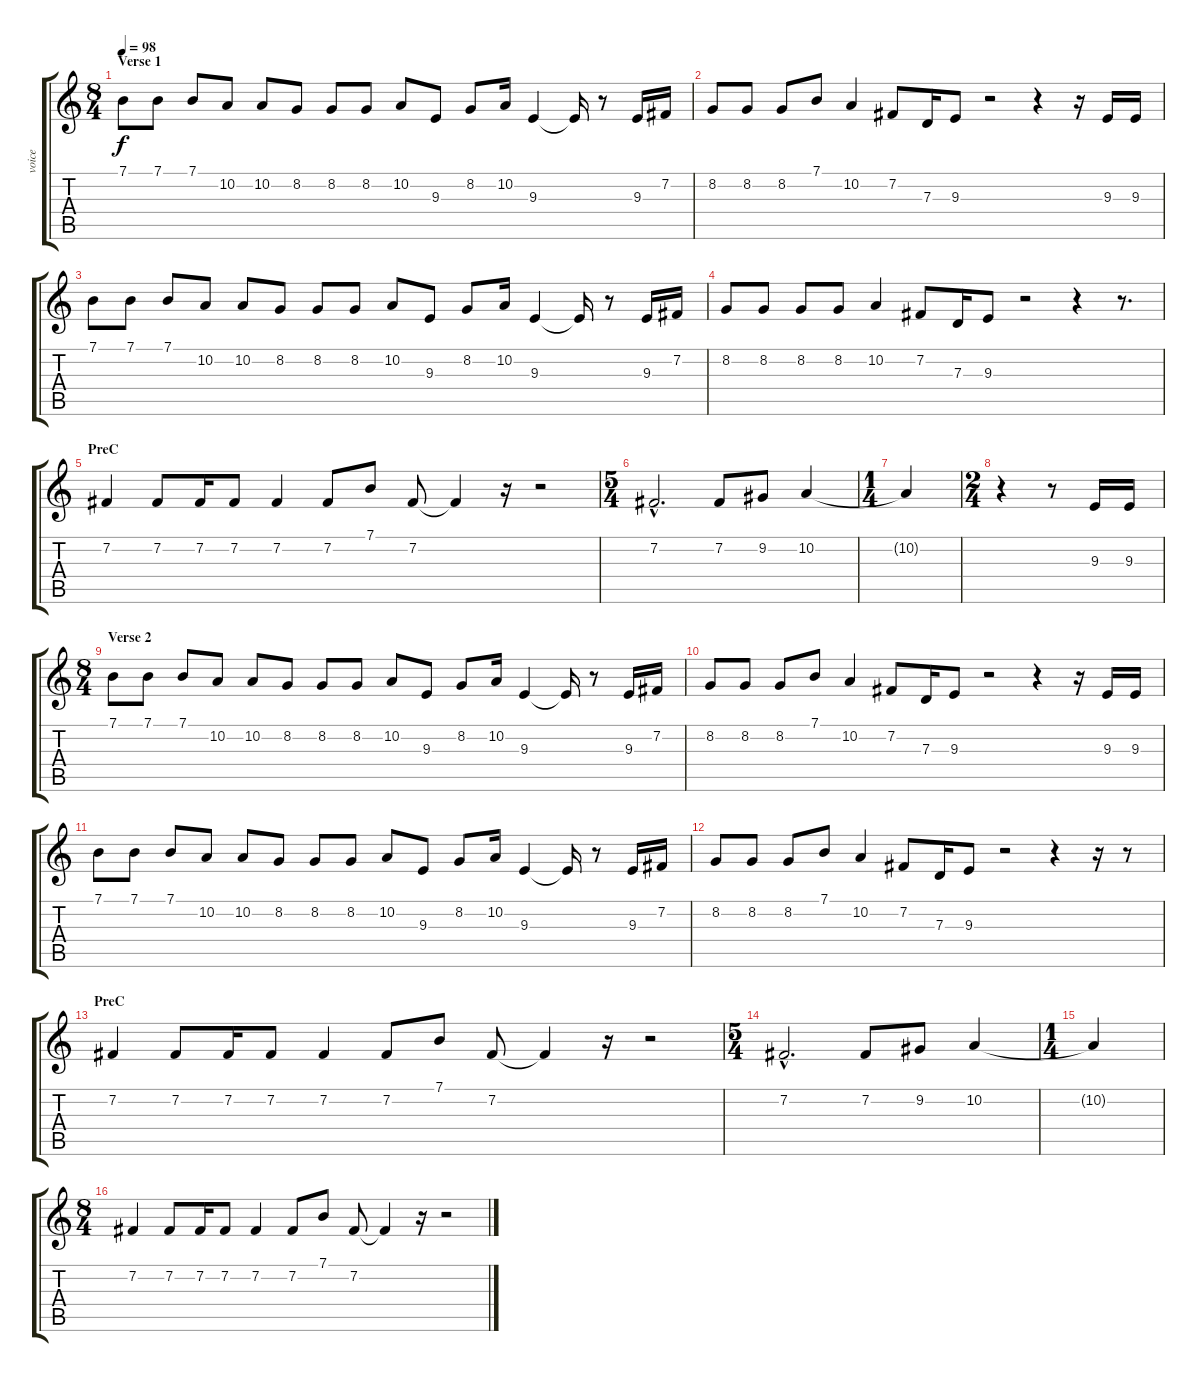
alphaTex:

\track ("voice" "voice") {instrument clarinet}
\staff {score tabs}
\tuning (E4 B3 G3 D3 A2 E2) {hide}
\ts (8 4)
\section ("" "Verse 1")
\tempo 98
\clef g2
\ks c
7.1.8{dy f} 7.1.8 7.1.8 10.2.8 10.2.8 8.2.8 8.2.8 8.2.8 10.2.8 9.3.8 8.2.8 10.2.16 9.3.4 9.3{t}.16 r.8 9.3.16 7.2.16 |
8.2.8 8.2.8 8.2.8 7.1.8 10.2.4 7.2.8 7.3.16 9.3.8 r.2 r.4 r.16 9.3.16 9.3.16 |
7.1.8 7.1.8 7.1.8 10.2.8 10.2.8 8.2.8 8.2.8 8.2.8 10.2.8 9.3.8 8.2.8 10.2.16 9.3.4 9.3{t}.16 r.8 9.3.16 7.2.16 |
8.2.8 8.2.8 8.2.8 8.2.8 10.2.4 7.2.8 7.3.16 9.3.8 r.2 r.4 r.8{d} |
\section ("" "PreC")
7.2.4 7.2.8 7.2.16 7.2.8 7.2.4 7.2.8 7.1.8 7.2.8 7.2{t}.4 r.16 r.2 |
\ts (5 4)
7.2{hac}.2{d} 7.2.8 9.2.8 10.2.4 |
\ts (1 4)
10.2{t}.4 |
\ts (2 4)
r.4 r.8 9.3.16 9.3.16 |
\ts (8 4)
\section ("" "Verse 2")
7.1.8 7.1.8 7.1.8 10.2.8 10.2.8 8.2.8 8.2.8 8.2.8 10.2.8 9.3.8 8.2.8 10.2.16 9.3.4 9.3{t}.16 r.8 9.3.16 7.2.16 |
8.2.8 8.2.8 8.2.8 7.1.8 10.2.4 7.2.8 7.3.16 9.3.8 r.2 r.4 r.16 9.3.16 9.3.16 |
7.1.8 7.1.8 7.1.8 10.2.8 10.2.8 8.2.8 8.2.8 8.2.8 10.2.8 9.3.8 8.2.8 10.2.16 9.3.4 9.3{t}.16 r.8 9.3.16 7.2.16 |
8.2.8 8.2.8 8.2.8 7.1.8 10.2.4 7.2.8 7.3.16 9.3.8 r.2 r.4 r.16 r.8 |
\section ("" "PreC")
7.2.4 7.2.8 7.2.16 7.2.8 7.2.4 7.2.8 7.1.8 7.2.8 7.2{t}.4 r.16 r.2 |
\ts (5 4)
7.2{hac}.2{d} 7.2.8 9.2.8 10.2.4 |
\ts (1 4)
10.2{t}.4 |
\ts (8 4)
7.2.4 7.2.8 7.2.16 7.2.8 7.2.4 7.2.8 7.1.8 7.2.8 7.2{t}.4 r.16 r.2
